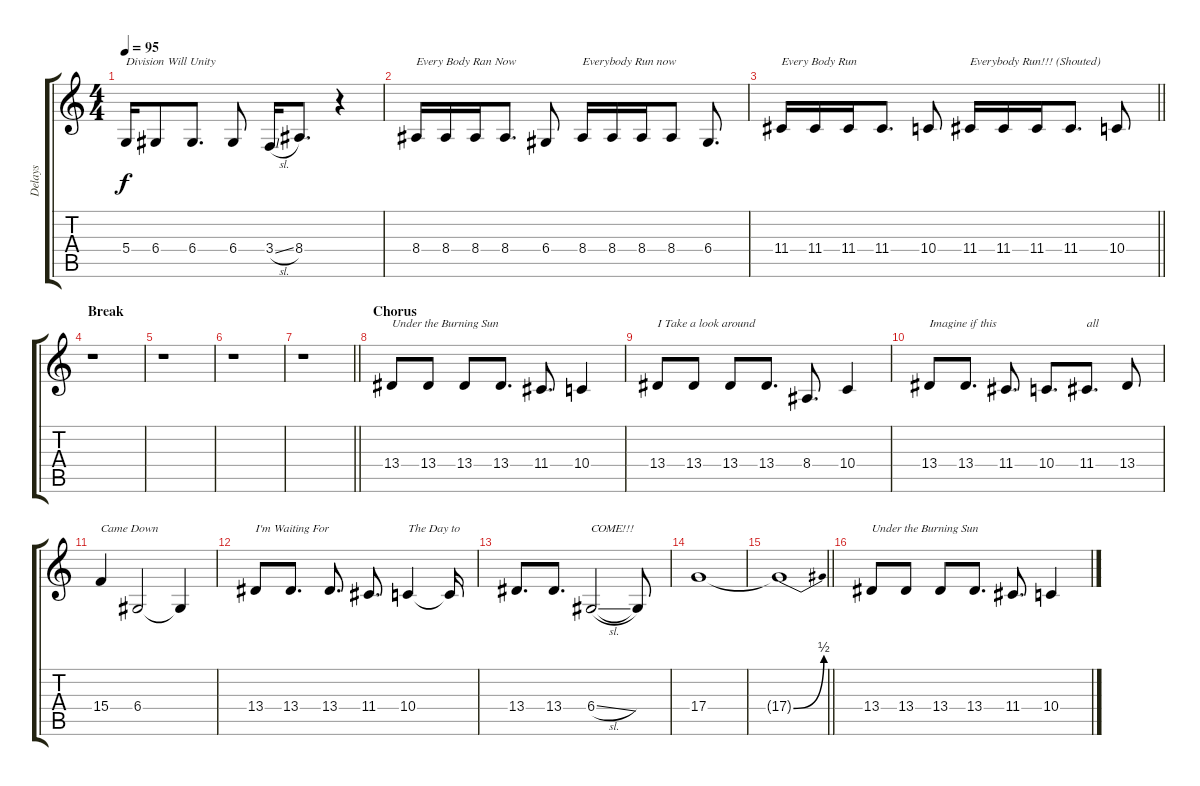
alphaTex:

\track ("Delays" "Delays") {instrument pad8sweep}
\staff {score tabs}
\tuning (E4 B3 G3 D3 A2 E2) {hide}
\ts (4 4)
\tempo 95
\clef g2
\ks c
5.4.16{txt "Division Will Unity" dy f} 6.4.8 6.4.8{d} 6.4.8 3.4{sl}.16 8.4.8{d} r.4 |
8.4.16{txt "Every Body Ran Now"} 8.4.16 8.4.16 8.4.8{d} 6.4.8 8.4.16{txt "Everybody Run now"} 8.4.16 8.4.16 8.4.8 6.4.8{d} |
\barLineRight lightlight
11.4.16{txt "Every Body Run"} 11.4.16 11.4.16 11.4.8{d} 10.4.8 11.4.16{txt "Everybody Run!!! (Shouted)"} 11.4.16 11.4.16 11.4.8{d} 10.4.8 |
\section ("" "Break")
r.1 |
r.1 |
r.1 |
\barLineRight lightlight
r.1 |
\section ("" "Chorus")
13.4.8{txt "Under the Burning Sun"} 13.4.8 13.4.8 13.4.8{d} 11.4.8{d} 10.4.4 |
13.4.8{txt "I Take a look around"} 13.4.8 13.4.8 13.4.8{d} 8.4.8{d} 10.4.4 |
13.4.8{txt "Imagine if this "} 13.4.8{d} 11.4.8{d} 10.4.8{d} 11.4.8{d txt "all"} 13.4.8 |
15.4.4{txt "Came Down"} 6.4.2 6.4{t}.4 |
13.4.8{txt "I'm Waiting For"} 13.4.8{d} 13.4.8{d} 11.4.8{d} 10.4.4{txt "The Day to"} 10.4{t}.16 |
13.4.8{d} 13.4.8{d} 6.4{sl}.2{txt "COME!!!"} 6.4{t}.8 |
17.4.1 |
\barLineRight lightlight
17.4{be (bend 0 0 60 2) t}.1 |
\section ("" "")
13.4.8{txt "Under the Burning Sun"} 13.4.8 13.4.8 13.4.8{d} 11.4.8{d} 10.4.4
